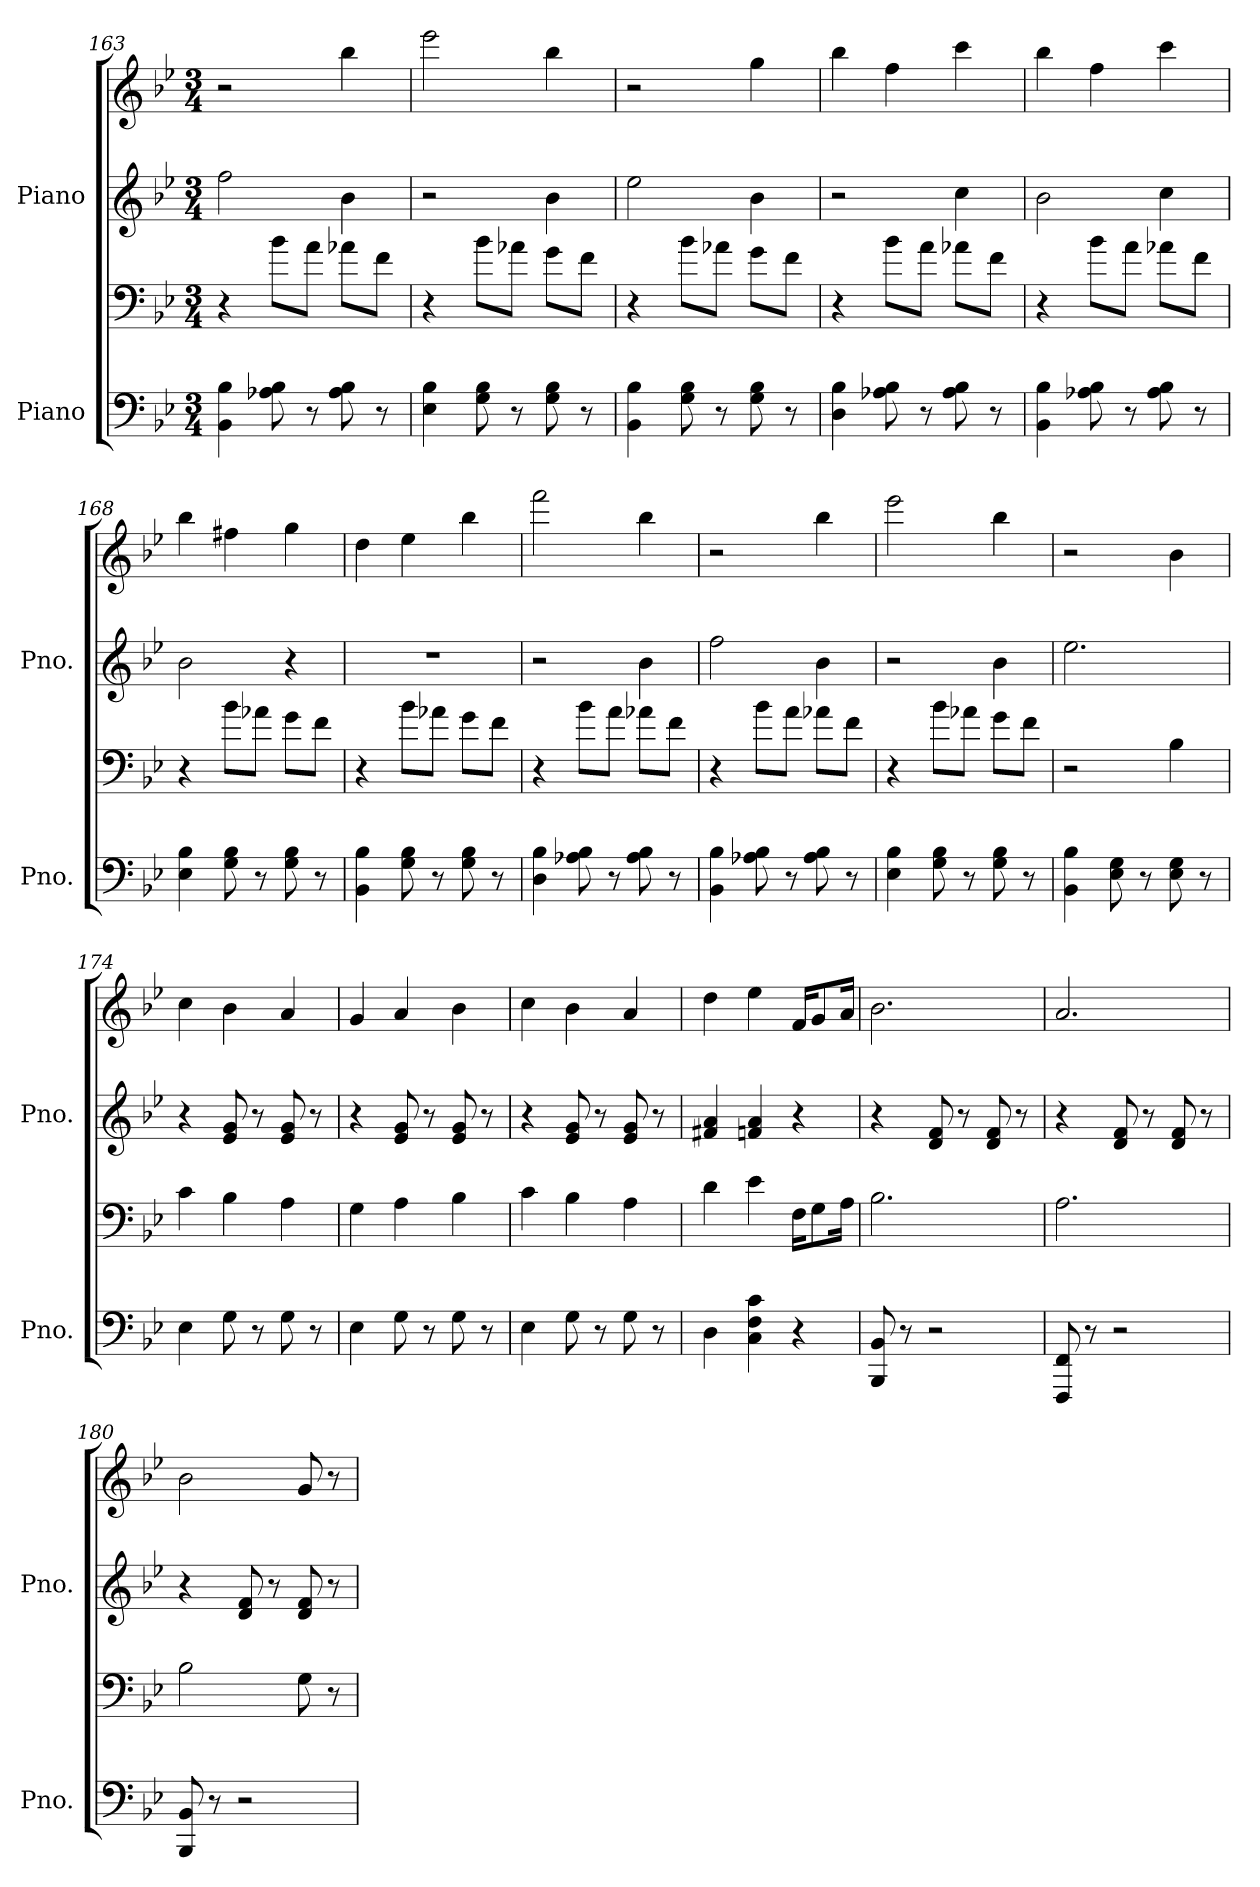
**kern	**kern	**kern	**kern
*part2	*part2	*part1	*part1
*staff4	*staff3	*staff2	*staff1
*I"Piano	*	*I"Piano	*
*I'Pno.	*	*I'Pno.	*
!!LO:PB:g=z
*clefF4	*clefF4	*clefG2	*clefG2
*k[b-e-]	*k[b-e-]	*k[b-e-]	*k[b-e-]
*M3/4	*M3/4	*M3/4	*M3/4
=163	=163	=163	=163
4BB-\ 4B-\	4r	2ff\	2r
8A-X\ 8B-\	8b-\L	.	.
8r	8a\J	.	.
8A-\ 8B-\	8a-X\L	4b-\	4bb-\
8r	8f\J	.	.
=164	=164	=164	=164
4E-\ 4B-\	4r	2r	2eee-\
8G\ 8B-\	8b-\L	.	.
8r	8a-X\J	.	.
8G\ 8B-\	8g\L	4b-\	4bb-\
8r	8f\J	.	.
=165	=165	=165	=165
4BB-\ 4B-\	4r	2ee-\	2r
8G\ 8B-\	8b-\L	.	.
8r	8a-X\J	.	.
8G\ 8B-\	8g\L	4b-\	4gg\
8r	8f\J	.	.
=166	=166	=166	=166
4D\ 4B-\	4r	2r	4bb-\
8A-X\ 8B-\	8b-\L	.	4ff\
8r	8a\J	.	.
8A-\ 8B-\	8a-X\L	4cc\	4ccc\
8r	8f\J	.	.
=167	=167	=167	=167
4BB-\ 4B-\	4r	2b-\	4bb-\
8A-X\ 8B-\	8b-\L	.	4ff\
8r	8a\J	.	.
8A-\ 8B-\	8a-X\L	4cc\	4ccc\
8r	8f\J	.	.
=168	=168	=168	=168
4E-\ 4B-\	4r	2b-\	4bb-\
8G\ 8B-\	8b-\L	.	4ff#X\
8r	8a-X\J	.	.
8G\ 8B-\	8g\L	4r	4gg\
8r	8f\J	.	.
!!LO:LB:g=z
=169	=169	=169	=169
4BB-\ 4B-\	4r	2.r	4dd\
8G\ 8B-\	8b-\L	.	4ee-\
8r	8a-X\J	.	.
8G\ 8B-\	8g\L	.	4bb-\
8r	8f\J	.	.
=170	=170	=170	=170
4D\ 4B-\	4r	2r	2fff\
8A-X\ 8B-\	8b-\L	.	.
8r	8a\J	.	.
8A-\ 8B-\	8a-X\L	4b-\	4bb-\
8r	8f\J	.	.
=171	=171	=171	=171
4BB-\ 4B-\	4r	2ff\	2r
8A-X\ 8B-\	8b-\L	.	.
8r	8a\J	.	.
8A-\ 8B-\	8a-X\L	4b-\	4bb-\
8r	8f\J	.	.
=172	=172	=172	=172
4E-\ 4B-\	4r	2r	2eee-\
8G\ 8B-\	8b-\L	.	.
8r	8a-X\J	.	.
8G\ 8B-\	8g\L	4b-\	4bb-\
8r	8f\J	.	.
=173	=173	=173	=173
4BB-\ 4B-\	2r	2.ee-\	2r
8E-\ 8G\	.	.	.
8r	.	.	.
8E-\ 8G\	4B-\	.	4b-\
8r	.	.	.
=174	=174	=174	=174
4E-\	4c\	4r	4cc\
8G\	4B-\	8e-/ 8g/	4b-\
8r	.	8r	.
8G\	4A\	8e-/ 8g/	4a/
8r	.	8r	.
!!LO:LB:g=z
=175	=175	=175	=175
4E-\	4G\	4r	4g/
8G\	4A\	8e-/ 8g/	4a/
8r	.	8r	.
8G\	4B-\	8e-/ 8g/	4b-\
8r	.	8r	.
=176	=176	=176	=176
4E-\	4c\	4r	4cc\
8G\	4B-\	8e-/ 8g/	4b-\
8r	.	8r	.
8G\	4A\	8e-/ 8g/	4a/
8r	.	8r	.
=177	=177	=177	=177
4D\	4d\	4f#X/ 4a/	4dd\
4C\ 4F\ 4c\	4e-\	4fn/ 4a/	4ee-\
4r	16F\KL	4r	16f/KL
.	8G\	.	8g/
.	16A\Jk	.	16a/Jk
=178	=178	=178	=178
8BBB-/ 8BB-/	2.B-\	4r	2.b-\
8r	.	.	.
2r	.	8d/ 8f/	.
.	.	8r	.
.	.	8d/ 8f/	.
.	.	8r	.
=179	=179	=179	=179
8FFF/ 8FF/	2.A\	4r	2.a/
8r	.	.	.
2r	.	8d/ 8f/	.
.	.	8r	.
.	.	8d/ 8f/	.
.	.	8r	.
=180	=180	=180	=180
8BBB-/ 8BB-/	2B-\	4r	2b-\
8r	.	.	.
2r	.	8d/ 8f/	.
.	.	8r	.
.	8G\	8d/ 8f/	8g/
.	8r	8r	8r
=	=	=	=
*-	*-	*-	*-
